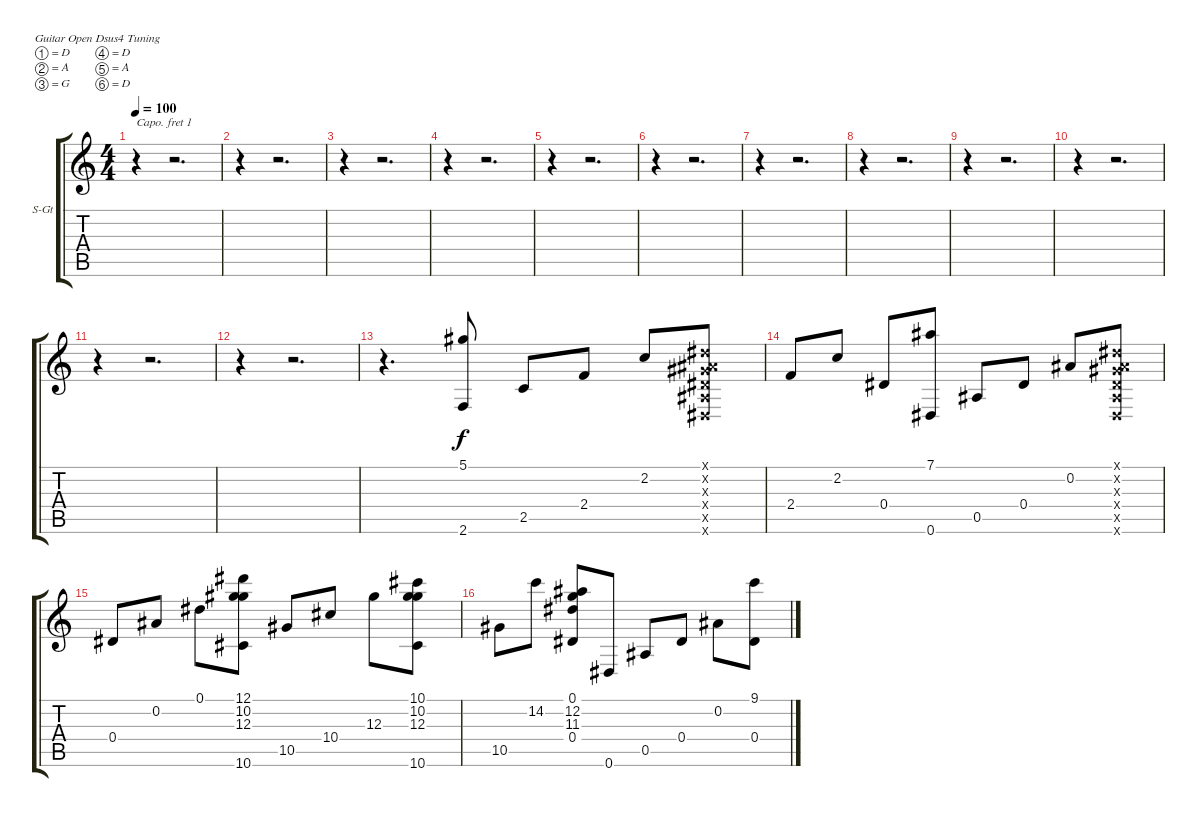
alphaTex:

\bracketExtendMode groupsimilarinstruments
\firstSystemTrackNameOrientation horizontal
\otherSystemsTrackNameOrientation horizontal
\track ("Capo fret 1" "S-Gt") {instrument acousticguitarsteel}
\staff {score tabs}
\capo 1
\tuning (D4 A3 G3 D3 A2 D2)
\ts (4 4)
\tempo 100
\clef g2
\ks c
r.4{dy f} r.2{d} |
r.4 r.2{d} |
r.4 r.2{d} |
r.4 r.2{d} |
r.4 r.2{d} |
r.4 r.2{d} |
r.4 r.2{d} |
r.4 r.2{d} |
r.4 r.2{d} |
r.4 r.2{d} |
r.4 r.2{d} |
r.4 r.2{d} |
r.4{d} (5.1 2.6).8 2.5.8 2.4.8 2.2.8 (0.1{x} 0.2{x} 0.3{x} 0.4{x} 0.5{x} 0.6{x}).8 |
2.4.8 2.2.8 0.4.8 (7.1 0.6).8 0.5.8 0.4.8 0.2.8 (0.1{x} 0.2{x} 0.3{x} 0.4{x} 0.5{x} 0.6{x}).8 |
0.4.8 0.2.8 0.1.8 (12.1 10.2 12.3 10.6).8 10.5.8 10.4.8 12.3.8 (10.1 10.2 12.3 10.6).8 |
10.5.8 14.2.8 (0.1 12.2 11.3 0.4).8 0.6.8 0.5.8 0.4.8 0.2.8 (9.1 0.4).8
